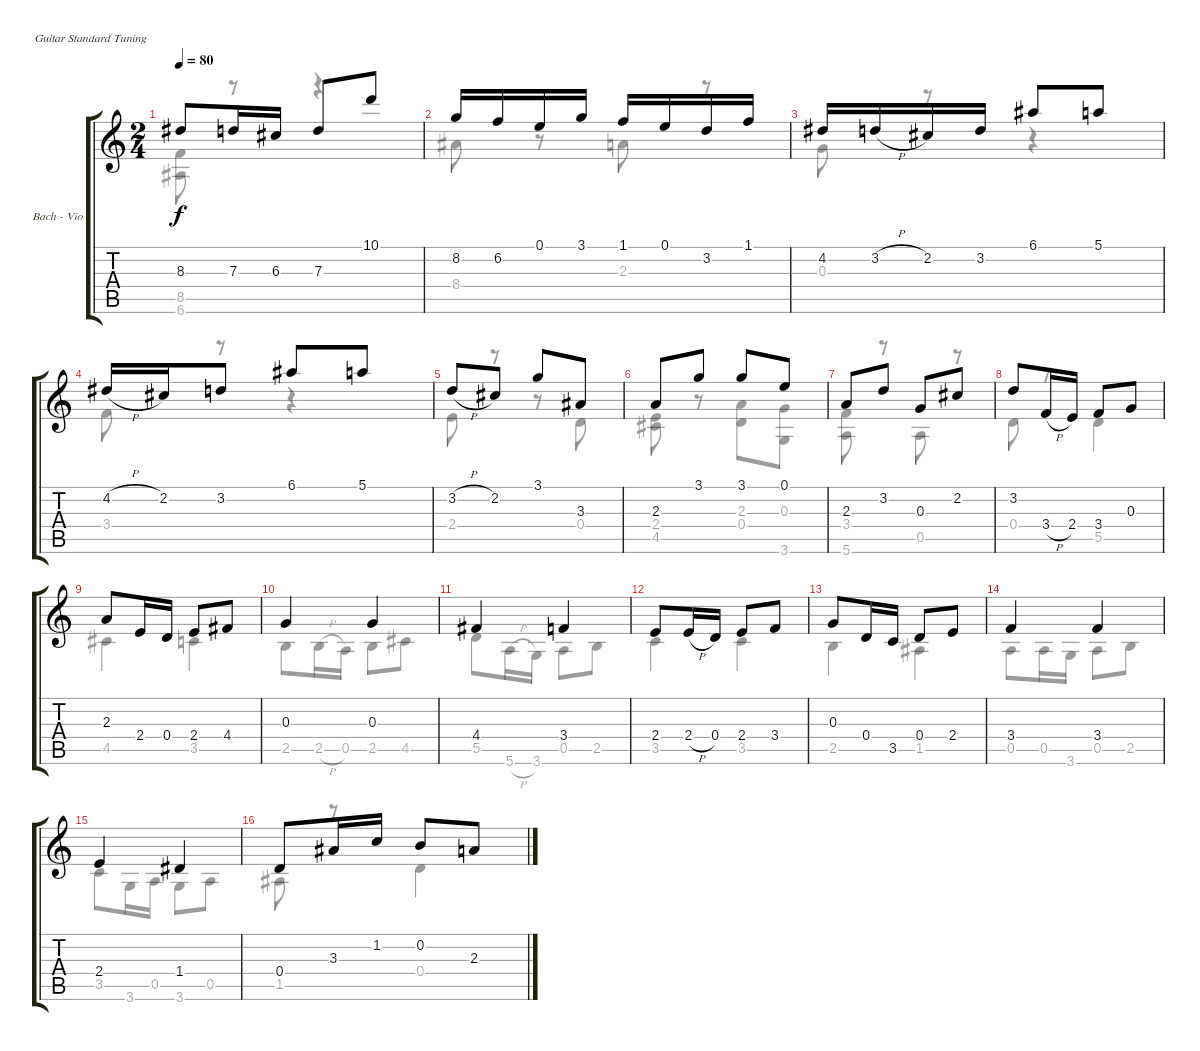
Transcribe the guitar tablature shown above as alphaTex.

\bracketExtendMode groupsimilarinstruments
\firstSystemTrackNameOrientation horizontal
\otherSystemsTrackNameOrientation horizontal
\track ("Bach - Violin Sonata No. 2 BWV 1003 - Fugue" "Bach - Vio") {instrument acousticguitarnylon}
\staff {score tabs}
\tuning (E4 B3 G3 D3 A2 E2)
\voice
\ts (2 4)
\tempo 80
\clef g2
\ks c
8.3.8{dy f} 7.3.16 6.3.16 7.3.8 10.1.8 |
8.2.16 6.2.16 0.1.16 3.1.16 1.1.16 0.1.16 3.2.16 1.1.16 |
4.2.16 3.2{h}.16 2.2.16 3.2.16 6.1.8 5.1.8 |
4.2{h}.16 2.2.16 3.2.8 6.1.8 5.1.8 |
3.2{h}.8 2.2.8 3.1.8 3.3.8 |
2.3.8 3.1.8 3.1.8 0.1.8 |
2.3.8 3.2.8 0.3.8 2.2.8 |
3.2.8 3.4{h}.16 2.4.16 3.4.8 0.3.8 |
2.3.8 2.4.16 0.4.16 2.4.8 4.4.8 |
0.3.4 0.3.4 |
4.4.4 3.4.4 |
2.4.8 2.4{h}.16 0.4.16 2.4.8 3.4.8 |
0.3.8 0.4.16 3.5.16 0.4.8 2.4.8 |
3.4.4 3.4.4 |
2.4.4 1.4.4 |
0.4.8 3.3.16 1.2.16 0.2.8 2.3.8
\voice
\clef g2
\ottava regular
\simile none
\ks c
(8.5 6.6).8{dy f} r.8 r.4 |
8.4.8 r.8 2.3.8 r.8 |
0.3.8 r.8 r.4 |
3.4.8 r.8 r.4 |
2.4.8 r.8 r.8 0.4.8 |
(2.4 4.5).8 r.8 (2.3 0.4).8 (0.3 3.6).8 |
(3.4 5.6).8 r.8 0.5.8 r.8 |
0.4.8 r.8 5.5.4 |
4.5.4 3.5.4 |
2.5.8 2.5{h}.16 0.5.16 2.5.8 4.5.8 |
5.5.8 5.6{h}.16 3.6.16 0.5.8 2.5.8 |
3.5.4 3.5.4 |
2.5.4 1.5.4 |
0.5.8 0.5.16 3.6.16 0.5.8 2.5.8 |
3.5.8 3.6.16 0.5.16 3.6.8 0.5.8 |
1.5.8 r.8 0.4.4
